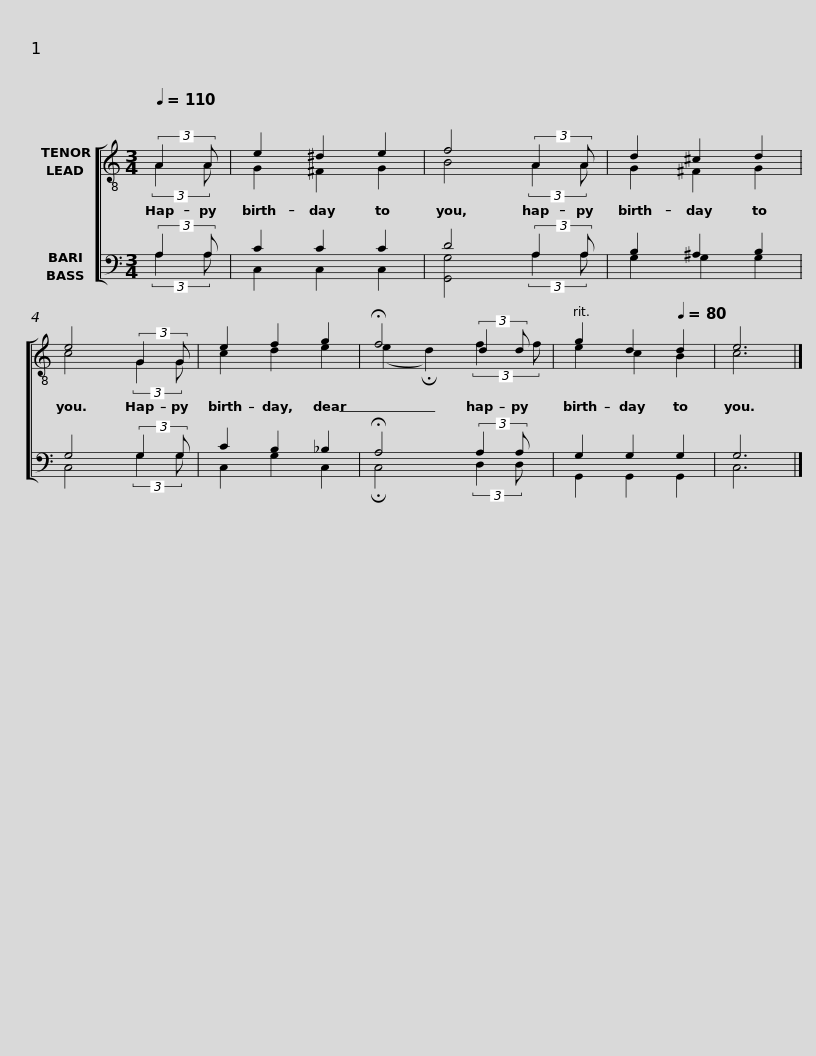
X:1
%%score [ ( 1 2 ) ( 3 4 ) ]
L:1/8
Q:1/4=110
M:3/4
I:linebreak $
K:C
V:1 treble-8
V:2 treble-8
V:3 bass
V:4 bass
V:1
 (3:2:2A2 A | e2 ^d2 e2 | f4 (3:2:2A2 A | d2 ^c2 d2 | e4 (3:2:2G2 G | %5
 e2 f2 g2 |$ !fermata!f4 (3:2:2d2 d |[Q:1/4=100] g2[Q:1/4=90] d2[Q:1/4=80] d2 | e6 |] %9
V:2
 (3:2:2A2 A | G2 ^F2 G2 | B4 (3:2:2A2 A | G2 ^F2 G2 | c4 (3:2:2G2 G | %5
 c2 d2 e2 |$ (e2 !fermata!d2) (3:2:2f2 f | e2 c2 B2 | c6 |] %9
V:3
 (3:2:2A,2 A, | C2 C2 C2 | D4 (3:2:2A,2 A, | B,2 ^A,2 B,2 | G,4 (3:2:2G,2 G, | %5
 C2 B,2 _B,2 |$ !fermata!A,4 (3:2:2A,2 A, | G,2 G,2 G,2 | G,6 |] %9
V:4
 (3:2:2A,2 A, | C,2 C,2 C,2 | [G,,G,]4 (3:2:2A,2 A, | G,2 G,2 G,2 | C,4 (3:2:2G,2 G, | %5
 C,2 G,2 C,2 |$ !fermata!C,4 (3:2:2D,2 D, | G,,2 G,,2 G,,2 | C,6 |] %9
